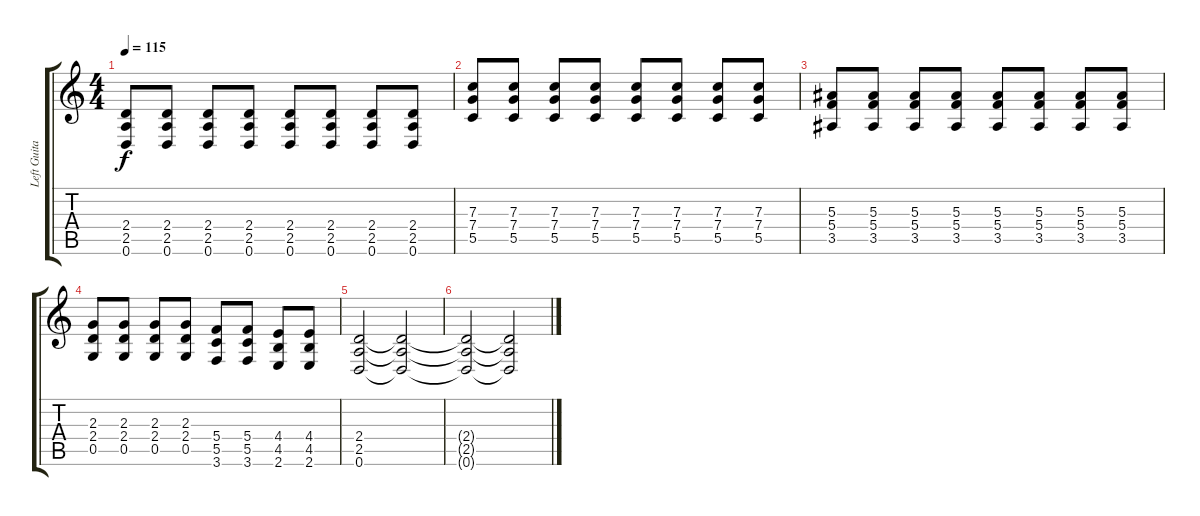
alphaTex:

\track ("Left Guitar" "Left Guita") {instrument distortionguitar}
\staff {score tabs}
\tuning (D4 A3 F3 C3 G2 D2) {hide}
\ts (4 4)
\tempo 115
\clef g2
\ks c
(2.4 2.5 0.6).8{dy f} (2.4 2.5 0.6).8 (2.4 2.5 0.6).8 (2.4 2.5 0.6).8 (2.4 2.5 0.6).8 (2.4 2.5 0.6).8 (2.4 2.5 0.6).8 (2.4 2.5 0.6).8 |
(7.3 7.4 5.5).8 (7.3 7.4 5.5).8 (7.3 7.4 5.5).8 (7.3 7.4 5.5).8 (7.3 7.4 5.5).8 (7.3 7.4 5.5).8 (7.3 7.4 5.5).8 (7.3 7.4 5.5).8 |
(5.3 5.4 3.5).8 (5.3 5.4 3.5).8 (5.3 5.4 3.5).8 (5.3 5.4 3.5).8 (5.3 5.4 3.5).8 (5.3 5.4 3.5).8 (5.3 5.4 3.5).8 (5.3 5.4 3.5).8 |
(2.3 2.4 0.5).8 (2.3 2.4 0.5).8 (2.3 2.4 0.5).8 (2.3 2.4 0.5).8 (5.4 5.5 3.6).8 (5.4 5.5 3.6).8 (4.4 4.5 2.6).8 (4.4 4.5 2.6).8 |
(2.4 2.5 0.6).2 (2.4{t} 2.5{t} 0.6{t}).2 |
(2.4{t} 2.5{t} 0.6{t}).2 (2.4{t} 2.5{t} 0.6{t}).2
